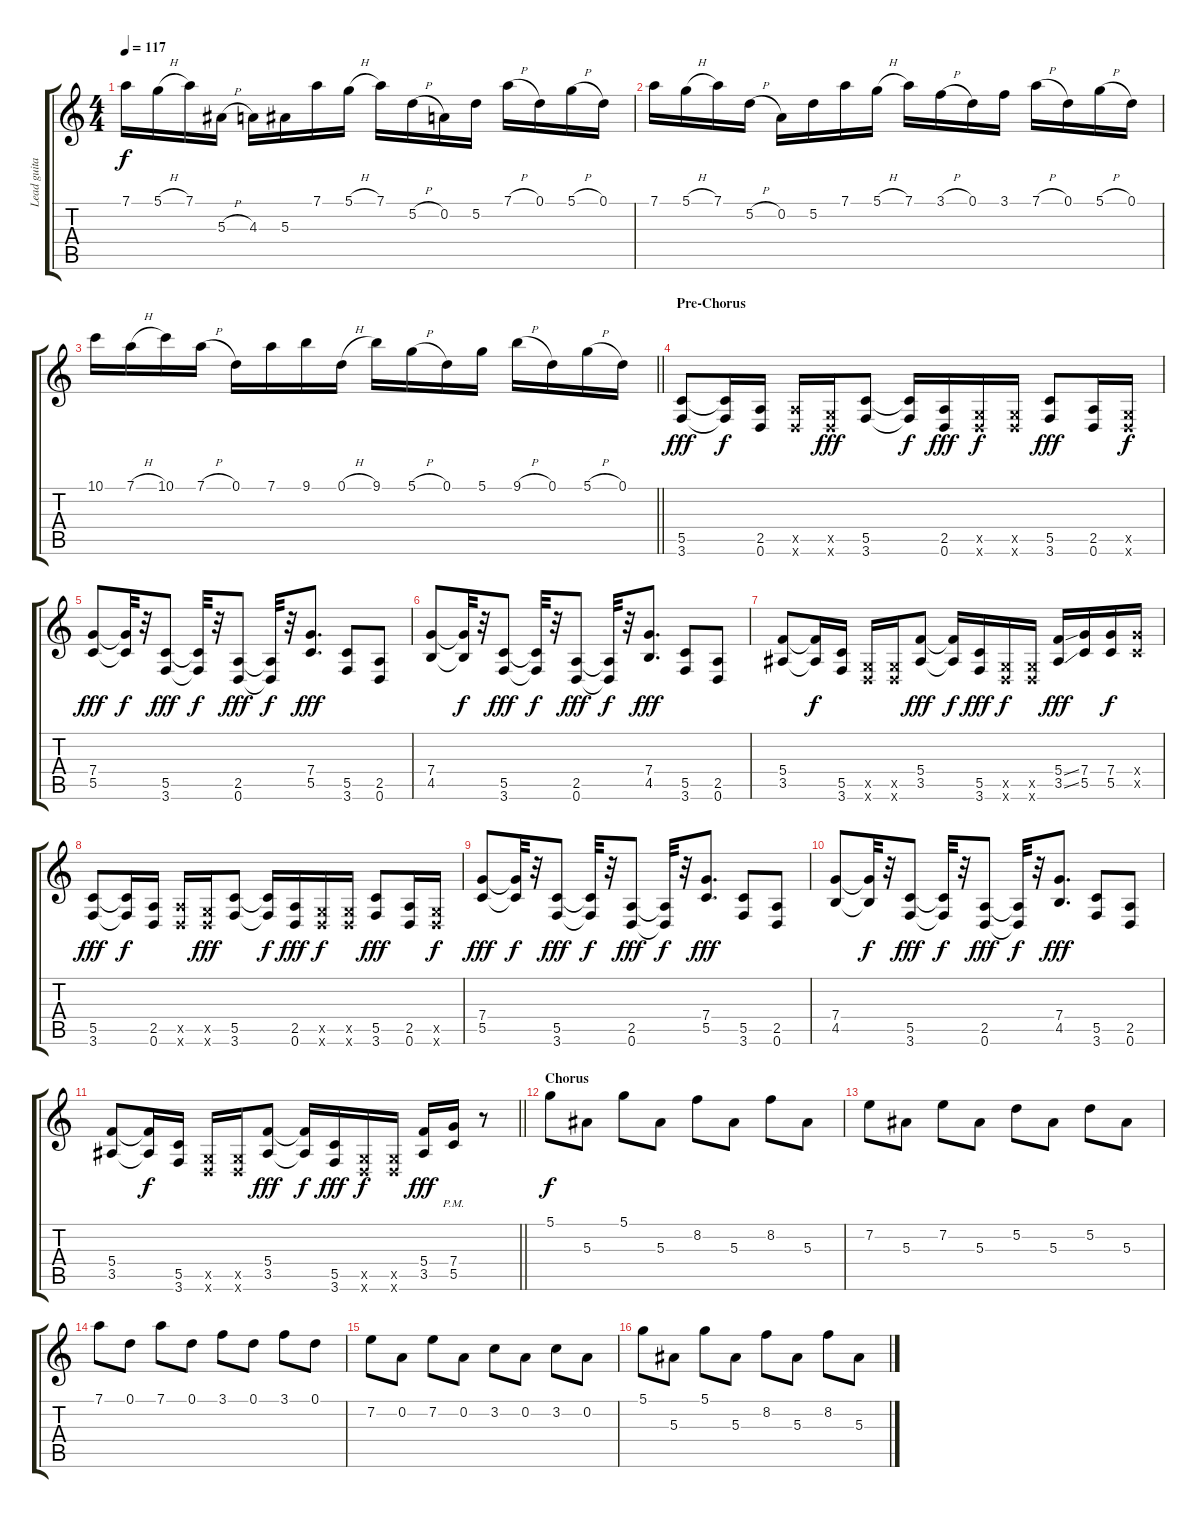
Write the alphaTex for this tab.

\track ("Lead guitar" "Lead guita") {instrument distortionguitar}
\staff {score tabs}
\tuning (D4 A3 F3 C3 G2 D2) {hide}
\ts (4 4)
\tempo 117
\clef g2
\ks c
7.1.16{dy f} 5.1{h}.16 7.1.16 5.3{h}.16 4.3.16 5.3.16 7.1.16 5.1{h}.16 7.1.16 5.2{h}.16 0.2.16 5.2.16 7.1{h}.16 0.1.16 5.1{h}.16 0.1.16 |
7.1.16 5.1{h}.16 7.1.16 5.2{h}.16 0.2.16 5.2.16 7.1.16 5.1{h}.16 7.1.16 3.1{h}.16 0.1.16 3.1.16 7.1{h}.16 0.1.16 5.1{h}.16 0.1.16 |
\barLineRight lightlight
10.1.16 7.1{h}.16 10.1.16 7.1{h}.16 0.1.16 7.1.16 9.1.16 0.1{h}.16 9.1.16 5.1{h}.16 0.1.16 5.1.16 9.1{h}.16 0.1.16 5.1{h}.16 0.1.16 |
\section ("" "Pre-Chorus")
(5.5 3.6).8{dy fff volume 11} (5.5{t} 3.6{t}).16{dy f} (2.5 0.6).16 (2.5{x} 0.6{x}).16 (0.5{x} 0.6{x}).16{dy fff} (5.5 3.6).8 (5.5{t} 3.6{t}).16{dy f} (2.5 0.6).16{dy fff} (0.5{x} 0.6{x}).16{dy f} (0.5{x} 0.6{x}).16 (5.5 3.6).8{dy fff} (2.5 0.6).16 (0.5{x} 0.6{x}).16{dy f} |
(7.4 5.5).8{dy fff} (7.4{t} 5.5{t}).32{dy f} r.32 (5.5 3.6).8{dy fff} (5.5{t} 3.6{t}).32{dy f} r.32 (2.5 0.6).8{dy fff} (2.5{t} 0.6{t}).32{dy f} r.32 (7.4 5.5).8{d dy fff} (5.5 3.6).8 (2.5 0.6).8 |
(7.4 4.5).8 (7.4{t} 4.5{t}).32{dy f} r.32 (5.5 3.6).8{dy fff} (5.5{t} 3.6{t}).32{dy f} r.32 (2.5 0.6).8{dy fff} (2.5{t} 0.6{t}).32{dy f} r.32 (7.4 4.5).8{d dy fff} (5.5 3.6).8 (2.5 0.6).8 |
(5.4 3.5).8 (5.4{t} 3.5{t}).16{dy f} (5.5 3.6).16 (0.5{x} 0.6{x}).16 (0.5{x} 0.6{x}).16 (5.4 3.5).8{dy fff} (5.4{t} 3.5{t}).16{dy f} (5.5 3.6).16{dy fff} (0.5{x} 0.6{x}).16{dy f} (0.5{x} 0.6{x}).16 (5.4{ss} 3.5{ss}).16{dy fff} (7.4 5.5).16 (7.4 5.5).16{dy f} (7.4{x} 5.5{x}).16 |
(5.5 3.6).8{dy fff} (5.5{t} 3.6{t}).16{dy f} (2.5 0.6).16 (2.5{x} 0.6{x}).16 (0.5{x} 0.6{x}).16{dy fff} (5.5 3.6).8 (5.5{t} 3.6{t}).16{dy f} (2.5 0.6).16{dy fff} (0.5{x} 0.6{x}).16{dy f} (0.5{x} 0.6{x}).16 (5.5 3.6).8{dy fff} (2.5 0.6).16 (0.5{x} 0.6{x}).16{dy f} |
(7.4 5.5).8{dy fff} (7.4{t} 5.5{t}).32{dy f} r.32 (5.5 3.6).8{dy fff} (5.5{t} 3.6{t}).32{dy f} r.32 (2.5 0.6).8{dy fff} (2.5{t} 0.6{t}).32{dy f} r.32 (7.4 5.5).8{d dy fff} (5.5 3.6).8 (2.5 0.6).8 |
(7.4 4.5).8 (7.4{t} 4.5{t}).32{dy f} r.32 (5.5 3.6).8{dy fff} (5.5{t} 3.6{t}).32{dy f} r.32 (2.5 0.6).8{dy fff} (2.5{t} 0.6{t}).32{dy f} r.32 (7.4 4.5).8{d dy fff} (5.5 3.6).8 (2.5 0.6).8 |
\barLineRight lightlight
(5.4 3.5).8 (5.4{t} 3.5{t}).16{dy f} (5.5 3.6).16 (0.5{x} 0.6{x}).16 (0.5{x} 0.6{x}).16 (5.4 3.5).8{dy fff} (5.4{t} 3.5{t}).16{dy f} (5.5 3.6).16{dy fff} (0.5{x} 0.6{x}).16{dy f} (0.5{x} 0.6{x}).16 (5.4 3.5).16{dy fff} (7.4 5.5{pm}).16 r.8 |
\section ("" "Chorus")
5.1.8{dy f volume 14} 5.3.8 5.1.8 5.3.8 8.2.8 5.3.8 8.2.8 5.3.8 |
7.2.8 5.3.8 7.2.8 5.3.8 5.2.8 5.3.8 5.2.8 5.3.8 |
7.1.8 0.1.8 7.1.8 0.1.8 3.1.8 0.1.8 3.1.8 0.1.8 |
7.2.8 0.2.8 7.2.8 0.2.8 3.2.8 0.2.8 3.2.8 0.2.8 |
5.1.8 5.3.8 5.1.8 5.3.8 8.2.8 5.3.8 8.2.8 5.3.8
